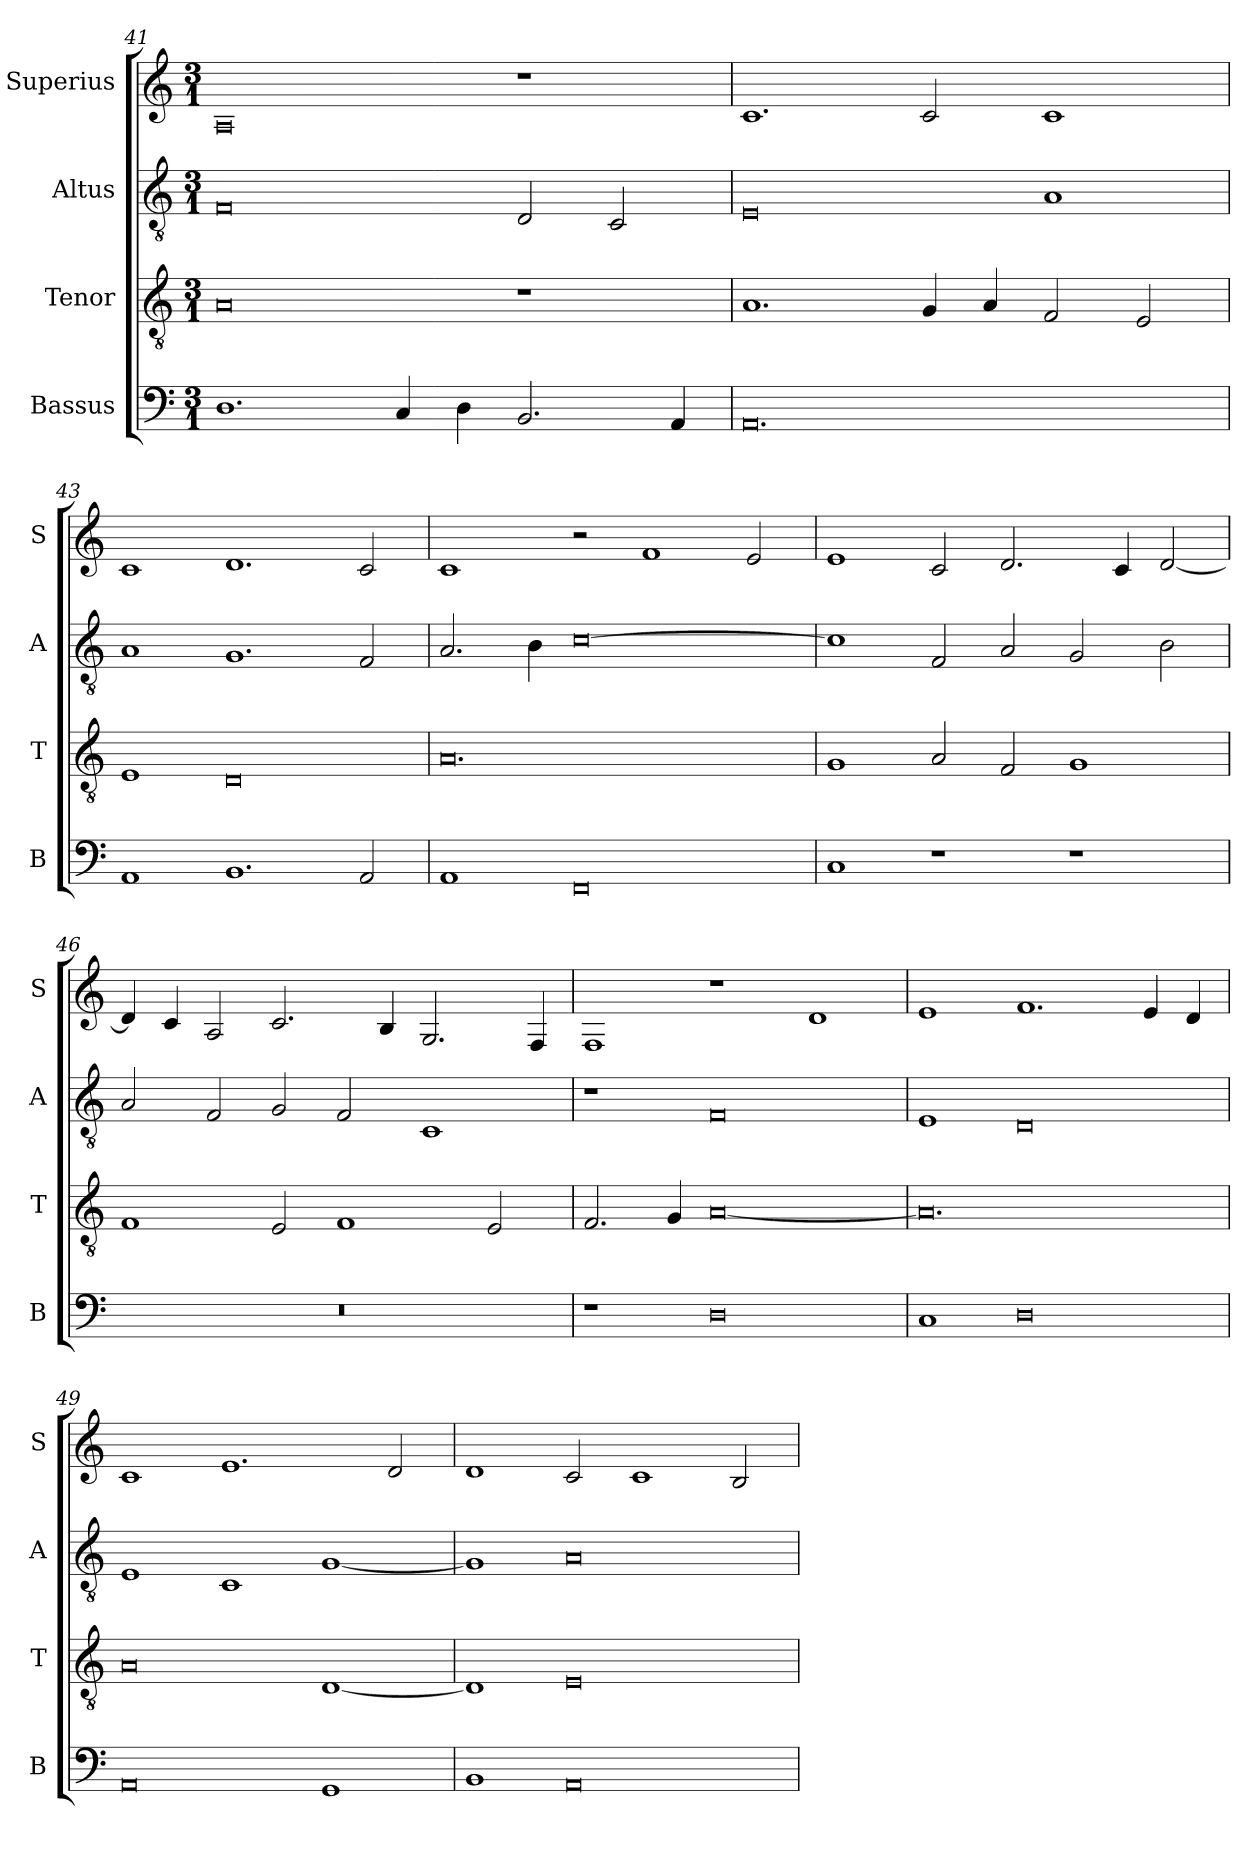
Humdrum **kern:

**kern	**kern	**kern	**kern
*part4	*part3	*part2	*part1
*staff4	*staff3	*staff2	*staff1
*I"Bassus	*I"Tenor	*I"Altus	*I"Superius
*I'B	*I'T	*I'A	*I'S
*clefF4	*clefGv2	*clefGv2	*clefG2
*k[]	*k[]	*k[]	*k[]
*M3/1	*M3/1	*M3/1	*M3/1
=41	=41	=41	=41
1.D	0A	0F	0A
4C/	.	.	.
4D\	.	.	.
2.BB/	1r	2D/	1r
.	.	2C/	.
4AA/	.	.	.
=42	=42	=42	=42
0.AA	1.A	0E	1.c
.	4G/	.	2c/
.	4A/	.	.
.	2F/	1A	1c
.	2E/	.	.
=43	=43	=43	=43
1AA	1E	1A	1c
1.BB	0D	1.G	1.d
2AA/	.	2F/	2c/
=44	=44	=44	=44
1AA	0.A	2.A/	1c
.	.	4B\	.
0FF	.	[0c	2r
.	.	.	1f
.	.	.	2e/
=45	=45	=45	=45
1C	1G	1c]	1e
1r	2A/	2F/	2c/
.	2F/	2A/	2.d/
1r	1G	2G/	.
.	.	.	4c/
.	.	2B\	[2d/
=46	=46	=46	=46
0.r	1F	2A/	4d/]
.	.	.	4c/
.	.	2F/	2A/
.	2E/	2G/	2.c/
.	1F	2F/	.
.	.	.	4B/
.	.	1C	2.G/
.	2E/	.	.
.	.	.	4F/
=47	=47	=47	=47
1r	2.F/	1r	1F
.	4G/	.	.
0D	[0A	0F	1r
.	.	.	1d
=48	=48	=48	=48
1C	0.A]	1E	1e
0D	.	0D	1.f
.	.	.	4e/
.	.	.	4d/
=49	=49	=49	=49
0AA	0A	1E	1c
.	.	1C	1.e
1GG	[1D	[1G	.
.	.	.	2d/
=50	=50	=50	=50
1BB	1D]	1G]	1d
0AA	0E	0A	2c/
.	.	.	1c
.	.	.	2B/
=	=	=	=
*-	*-	*-	*-
